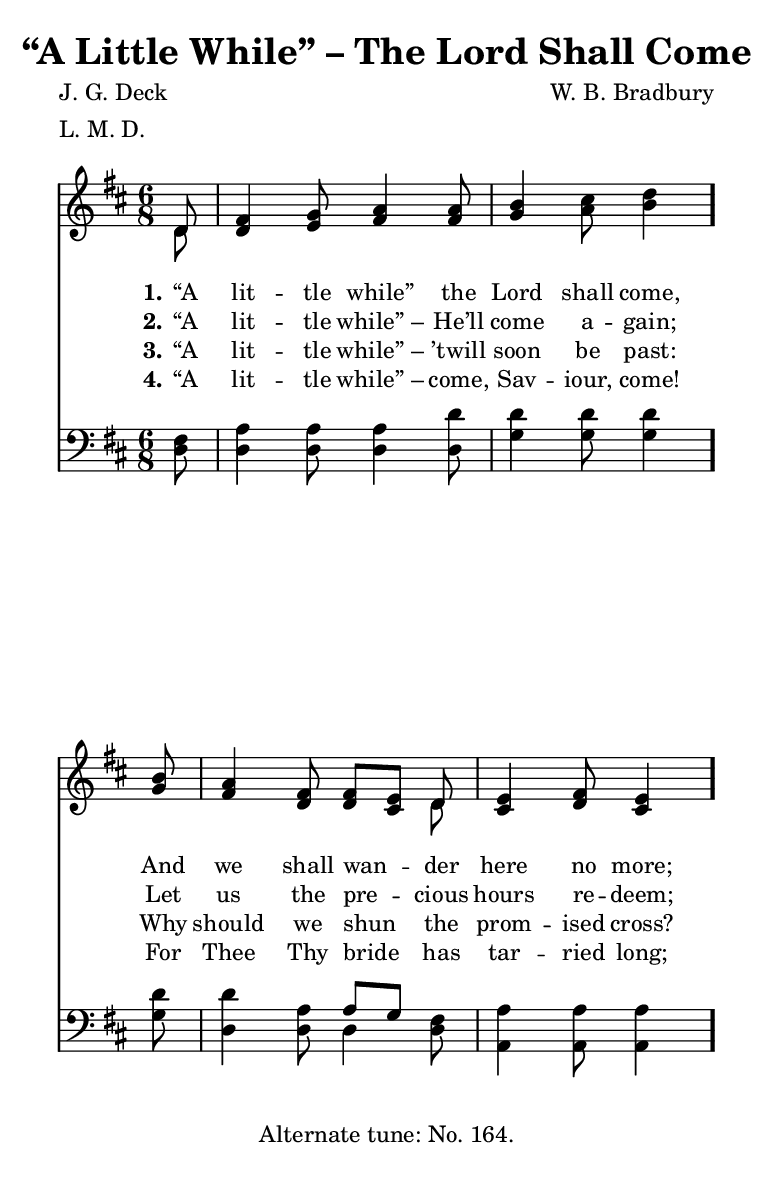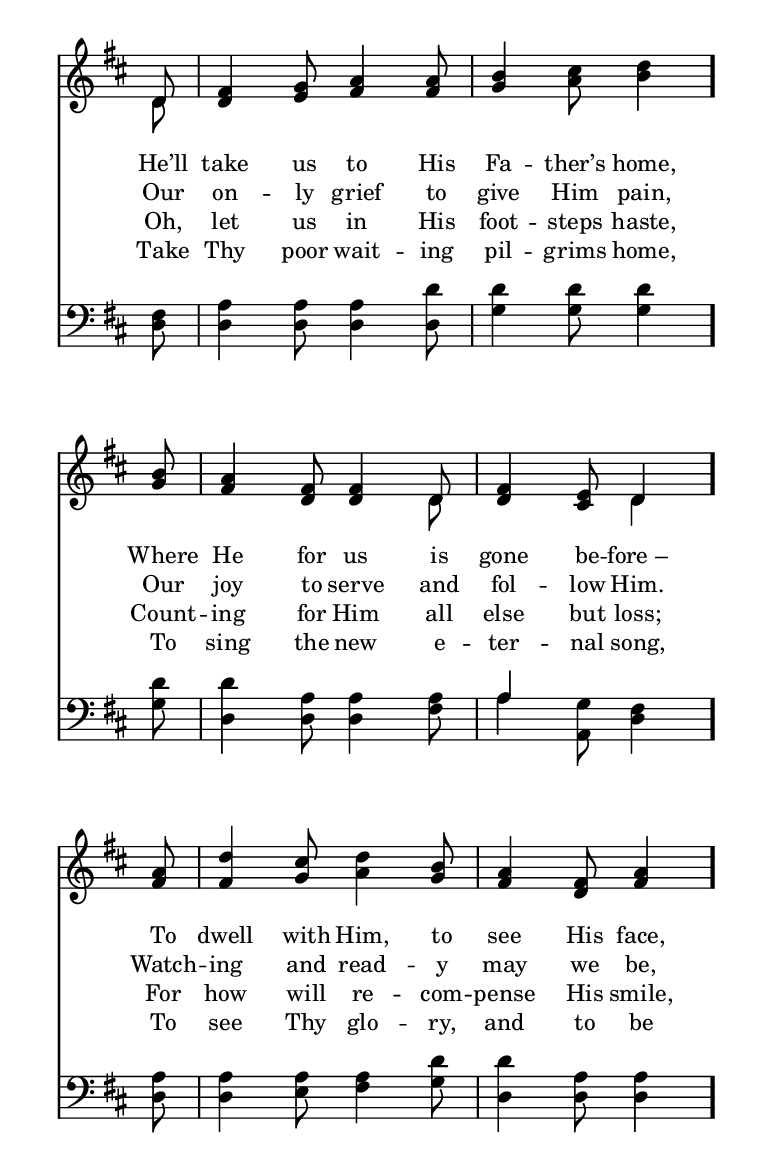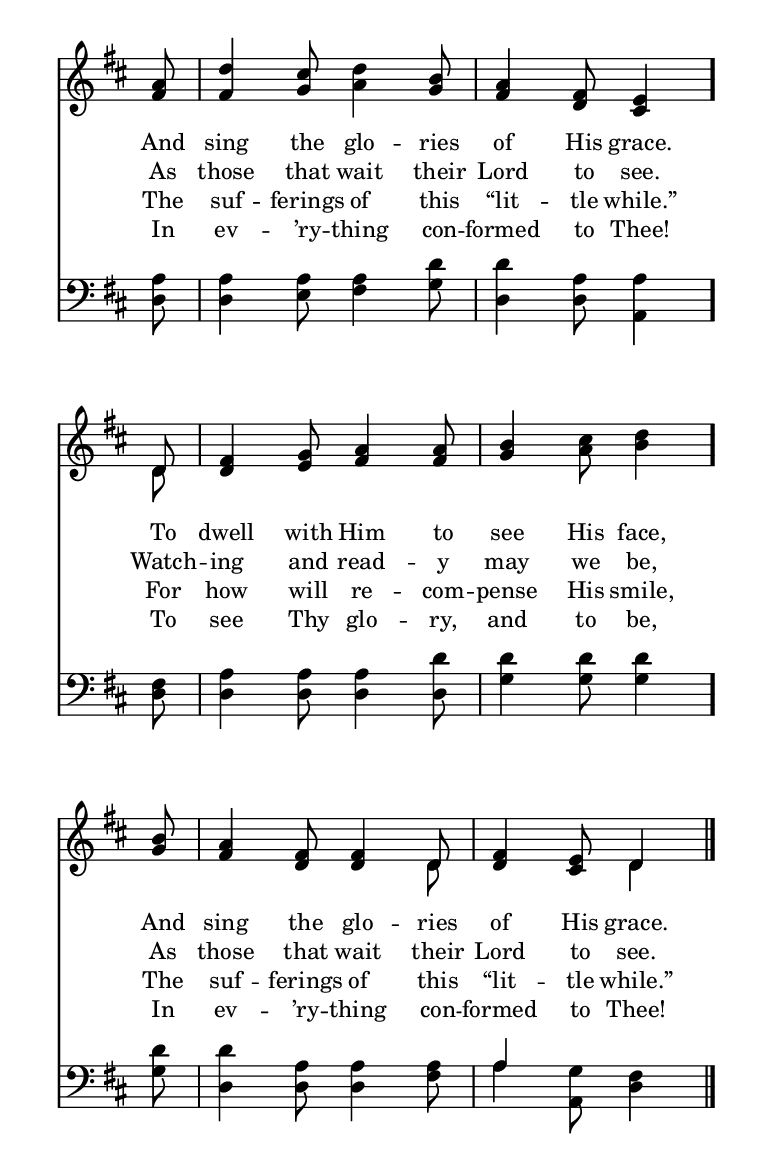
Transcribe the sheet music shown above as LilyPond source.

\include "common/global.ily"
\paper {
  \include "common/paper.ily"
  ragged-last-bottom = ##t
  page-count = #(cond (is-eogsized 2) (#t #f))
  system-count = #(cond (is-eogsized 5) (#t #f))
  oddFooterMarkup = \markup { \fill-line { \on-the-fly \first-page "Alternate tune: No. 164." } }
}

\header{
  hymnnumber = "144"
  title = "“A Little While” – The Lord Shall Come"
  tunename = "Sweet Hour of Prayer"
  meter = "L. M. D."
  poet = "J. G. Deck"
  composer = "W. B. Bradbury"
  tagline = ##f
}

% for fermata in MIDI
ta = { \tempo 4=60 }
tb = { \tempo 4=30 }

patternAA = { c8 c4 }
patternAB = { c8 | c4 c8 c8[ c8] c8 | c4 c8 c4 }

global = {
  \include "common/overrides.ily"
  \override Staff.TimeSignature.style = #'numbered
  \time 6/8
  \override Score.MetronomeMark.transparent = ##t % hide all fermata changes too
  \ta
  \key d \major
  \partial 8
  \autoBeamOff
}

notesSoprano = {
\global
\relative c' {

  \changePitch \patternAA { d | fis g a a | b cis d }
  \changePitch \patternAB { b | a fis fis e d | e fis e }
  \changePitch \patternAA { d | fis g a a | b cis d } % same as line 1
  \changePitch \patternAA { b | a fis fis d | fis e d }

  \changePitch \patternAA { a' | d cis d b | a fis a }
  \changePitch \patternAA { a  | d cis d b | a fis e }
  \changePitch \patternAA { d | fis g a a | b cis d } % same as lines 1,3
  \changePitch \patternAA { b | a fis fis d | fis e d } % same as line 4

  \bar "|."

}
}

notesAlto = {
\global
\relative e' {

  \changePitch \patternAA { d | d e fis fis | g a b }
  \changePitch \patternAB { g | fis d d cis d | cis d cis }
  \changePitch \patternAA { d | d e fis fis | g a b }
  \changePitch \patternAA { g | fis d d d | d cis d }

  \changePitch \patternAA { fis | fis g a g | fis d fis }
  \changePitch \patternAA { fis | fis g a g | fis d cis }
  \changePitch \patternAA { d | d e fis fis | g a b }
  \changePitch \patternAA { g | fis d d d | d cis d }

}
}

notesTenor = {
\global
\relative a {

  \changePitch \patternAA { fis | a a a d | d d d }
  \changePitch \patternAB { d | d a a g fis | a a a }
  \changePitch \patternAA { fis | a a a d | d d d }
  \changePitch \patternAA { d | d a a a | a g fis }

  \changePitch \patternAA { a | a a a d | d a a }
  \changePitch \patternAA { a | a a a d | d a a }
  \changePitch \patternAA { fis | a a a d | d d d }
  \changePitch \patternAA { d | d a a a | a g fis }

}
}

notesBass = {
\global
\relative f {

  \changePitch \patternAA { d | d d d d | g g g }
  \changePitch \patternAA { g | d d d d | a a a }
  \changePitch \patternAA { d | d d d d | g g g }
  \changePitch \patternAA { g | d d d fis | a a, d }

  \changePitch \patternAA { d | d e fis g | d d d }
  \changePitch \patternAA { d | d e fis g | d d a }
  \changePitch \patternAA { d | d d d d | g g g }
  \changePitch \patternAA { g | d d d fis | a a, d }

}
}

wordsA = \lyricmode {
\set stanza = "1."

“A lit -- tle while” the Lord shall come, \bar "."
And we shall wan -- der here no more; \bar "."
He’ll take us to His Fa -- ther’s home, \bar "."
Where He for us is gone be -- fore_– \bar "."
To dwell with Him, to see His face, \bar "."
And sing the glo -- ries of His grace. \bar "."
%{HIDE>%} To dwell with Him to see His face, \bar "." %{<HIDE%}
%{HIDE>%} And sing the glo -- ries of His grace. \bar "." %{<HIDE%}

}

wordsB = \lyricmode {
\set stanza = "2."

“A lit -- tle while”_– He’ll come a -- gain;
Let us the pre -- cious hours re -- deem;
Our on -- ly grief to give Him pain,
Our joy to serve and fol -- low Him.
Watch -- ing and read -- y may we be,
As those that wait their Lord to see.
%{HIDE>%} Watch -- ing and read -- y may we be, %{<HIDE%}
%{HIDE>%} As those that wait their Lord to see. %{<HIDE%}

}

wordsC = \lyricmode {
\set stanza = "3."

“A lit -- tle while”_– ’twill soon be past:
Why should we shun the prom -- ised cross?
Oh, let us in His foot -- steps haste,
Count -- ing for Him all else but loss;
For how will re -- com -- pense His smile,
The suf -- ferings of this “lit -- tle while.”
%{HIDE>%} For how will re -- com -- pense His smile, %{<HIDE%}
%{HIDE>%} The suf -- ferings of this “lit -- tle while.” %{<HIDE%}

}

wordsD = \lyricmode {
\set stanza = "4."

“A lit -- tle while”_– come, Sav -- iour, come!
For Thee Thy bride has tar -- ried long;
Take Thy poor wait -- ing pil -- grims home,
To sing the new e -- ter -- nal song,
To see Thy glo -- ry, and to be
In ev -- ’ry -- thing con -- formed to Thee!
%{HIDE>%} To see Thy glo -- ry, and to be, %{<HIDE%}
%{HIDE>%} In ev -- ’ry -- thing con -- formed to Thee! %{<HIDE%}

}

\score {
  \context ChoirStaff <<
    \context Staff = upper <<
      \set Staff.autoBeaming = ##f
      \set ChoirStaff.systemStartDelimiter = #'SystemStartBar
      \set ChoirStaff.printPartCombineTexts = ##f
      \partcombine #'(2 . 11) \notesSoprano \notesAlto
      \context NullVoice = sopranos { \voiceOne << \notesSoprano >> }
      \context Lyrics = one   \lyricsto sopranos \wordsA
      \context Lyrics = two   \lyricsto sopranos \wordsB
      \context Lyrics = three \lyricsto sopranos \wordsC
      \context Lyrics = four  \lyricsto sopranos \wordsD
    >>
    \context Staff = men <<
      \set Staff.autoBeaming = ##f
      \clef bass
      \set ChoirStaff.printPartCombineTexts = ##f
      \partcombine #'(2 . 11) \notesTenor \notesBass
    >>
  >>
  \layout {
    \include "common/layout.ily"
  }
  #(cond ((ly:get-option 'eog-midi-permitted) #{ \midi{
    \include "common/midi.ily"
  } #}))
}

\version "2.19.49"  % necessary for upgrading to future LilyPond versions.

% vi:set et ts=2 sw=2 ai nocindent syntax=lilypond:
